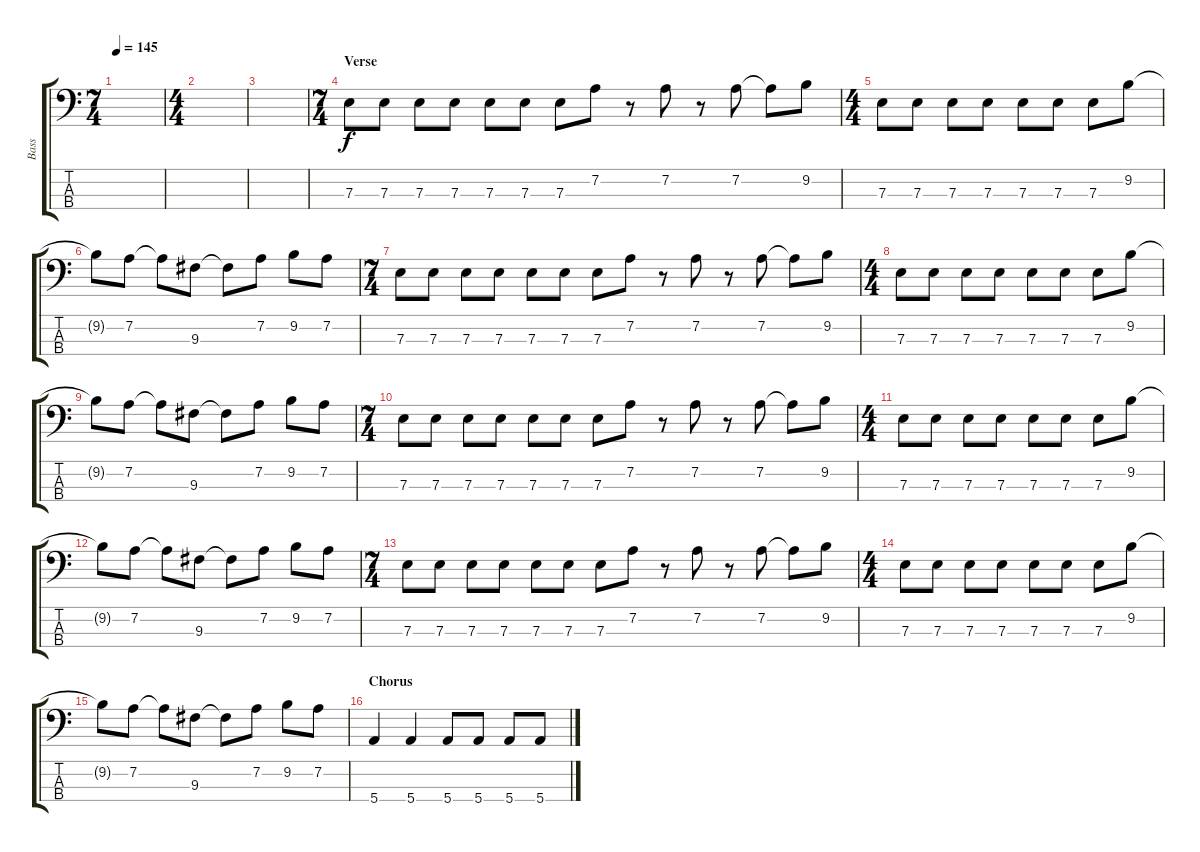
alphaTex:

\track ("Bass" "Bass") {instrument electricbasspick}
\staff {score tabs}
\tuning (G2 D2 A1 E1) {hide}
\ts (7 4)
\tempo 145
\clef f4
\ks c
|
\ts (4 4)
|
|
\ts (7 4)
\section ("" "Verse")
7.3.8 7.3.8 7.3.8 7.3.8 7.3.8 7.3.8 7.3.8 7.2.8 r.8 7.2.8 r.8 7.2.8 7.2{t}.8 9.2.8 |
\ts (4 4)
7.3.8 7.3.8 7.3.8 7.3.8 7.3.8 7.3.8 7.3.8 9.2.8 |
9.2{t}.8 7.2.8 7.2{t}.8 9.3.8 9.3{t}.8 7.2.8 9.2.8 7.2.8 |
\ts (7 4)
7.3.8 7.3.8 7.3.8 7.3.8 7.3.8 7.3.8 7.3.8 7.2.8 r.8 7.2.8 r.8 7.2.8 7.2{t}.8 9.2.8 |
\ts (4 4)
7.3.8 7.3.8 7.3.8 7.3.8 7.3.8 7.3.8 7.3.8 9.2.8 |
9.2{t}.8 7.2.8 7.2{t}.8 9.3.8 9.3{t}.8 7.2.8 9.2.8 7.2.8 |
\ts (7 4)
7.3.8 7.3.8 7.3.8 7.3.8 7.3.8 7.3.8 7.3.8 7.2.8 r.8 7.2.8 r.8 7.2.8 7.2{t}.8 9.2.8 |
\ts (4 4)
7.3.8 7.3.8 7.3.8 7.3.8 7.3.8 7.3.8 7.3.8 9.2.8 |
9.2{t}.8 7.2.8 7.2{t}.8 9.3.8 9.3{t}.8 7.2.8 9.2.8 7.2.8 |
\ts (7 4)
7.3.8 7.3.8 7.3.8 7.3.8 7.3.8 7.3.8 7.3.8 7.2.8 r.8 7.2.8 r.8 7.2.8 7.2{t}.8 9.2.8 |
\ts (4 4)
7.3.8 7.3.8 7.3.8 7.3.8 7.3.8 7.3.8 7.3.8 9.2.8 |
9.2{t}.8 7.2.8 7.2{t}.8 9.3.8 9.3{t}.8 7.2.8 9.2.8 7.2.8 |
\section ("" "Chorus")
5.4.4 5.4.4 5.4.8 5.4.8 5.4.8 5.4.8
